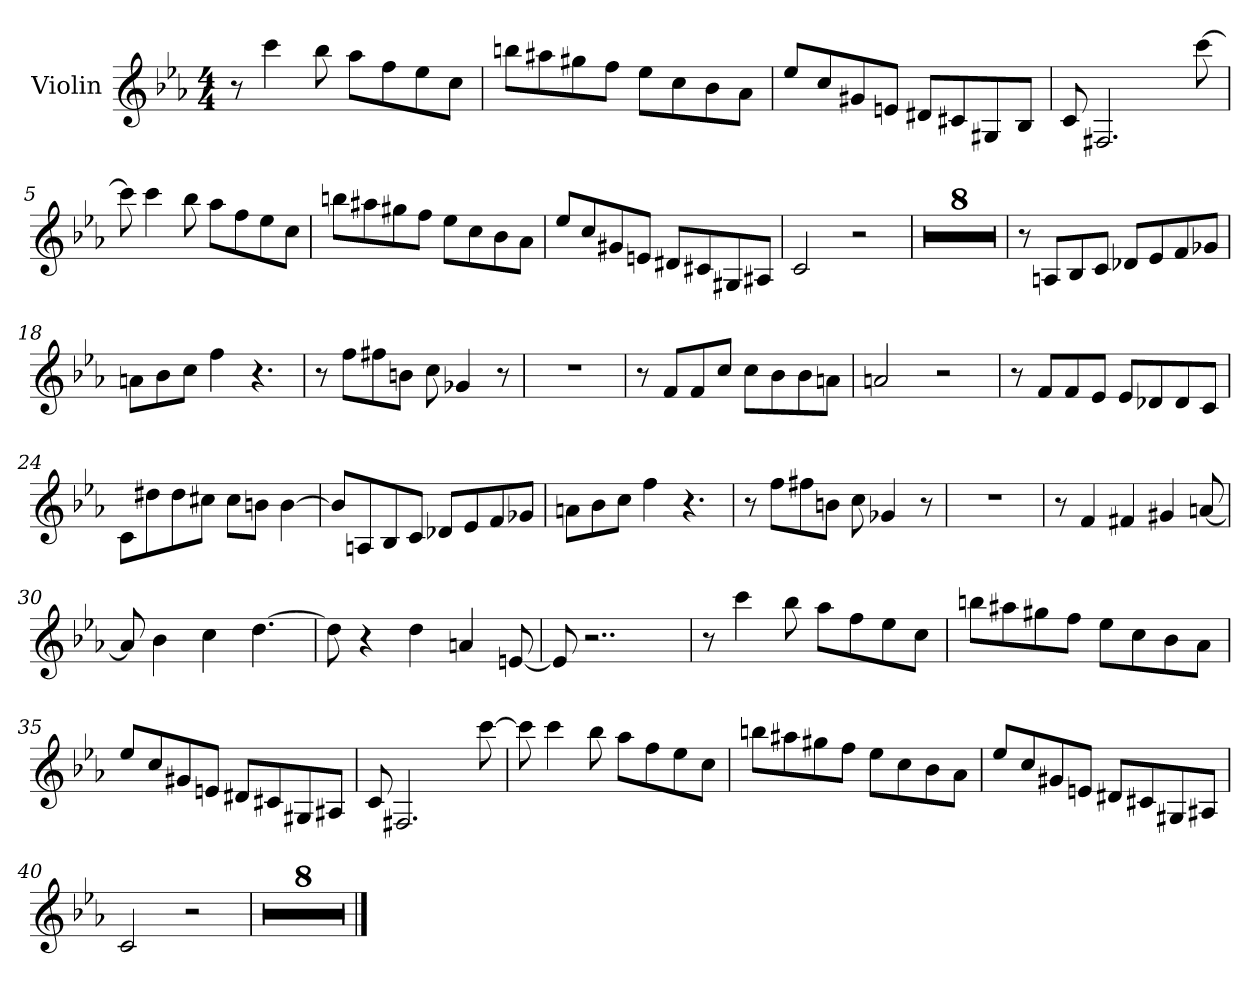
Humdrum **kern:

**kern
*part1
*staff1
*I"Violin
*I'Vln
*clefG2
*k[b-e-a-]
*E-:
*M4/4
=1
8r
4ccc\
8bb-\
8aa-\L
8ff\
8ee-\
8cc\J
=2
8bbn\L
8aa#X\
8gg#X\
8ff\J
8ee-\L
8cc\
8b-\
8a-\J
=3
8ee-/L
8cc/
8g#X/
8en/J
8d#X/L
8c#X/
8G#X/
8B-/J
=4
8c/
2.F#X/
[8ccc\
!!LO:LB:g=z
=5
8ccc\]
4ccc\
8bb-\
8aa-\L
8ff\
8ee-\
8cc\J
=6
8bbn\L
8aa#X\
8gg#X\
8ff\J
8ee-\L
8cc\
8b-\
8a-\J
=7
8ee-/L
8cc/
8g#X/
8en/J
8d#X/L
8c#X/
8G#X/
8A#X/J
=8
2c/
2r
!!LO:LB:g=z
=9
1r
=10
1r
=11
1r
=12
1r
=13
1r
=14
1r
=15
1r
=16
1r
!!LO:LB:g=z
=17
8r
8An/L
8B-/
8c/J
8d-X/L
8e-/
8f/
8g-X/J
=18
8an\L
8b-\
8cc\J
4ff\
4.r
=19
8r
8ff\L
8ff#X\
8bn\J
8cc\
4g-X/
8r
=20
1r
!!LO:LB:g=z
=21
8r
8f/L
8f/
8cc/J
8cc\L
8b-\
8b-\
8an\J
=22
2an/
2r
=23
8r
8f/L
8f/
8e-/J
8e-/L
8d-X/
8d-/
8c/J
=24
8c\L
8dd#X\
8dd#\
8cc#X\J
8cc#\L
8bn\J
[4b\
!!LO:LB:g=z
=25
8b/L]
8An/
8B-/
8c/J
8d-X/L
8e-/
8f/
8g-X/J
=26
8an\L
8b-\
8cc\J
4ff\
4.r
=27
8r
8ff\L
8ff#X\
8bn\J
8cc\
4g-X/
8r
=28
1r
!!LO:LB:g=z
=29
8r
4f/
4f#X/
4g#X/
[8an/
=30
8a/]
4b-\
4cc\
[4.dd\
=31
8dd\]
4r
4dd\
4an/
[8en/
=32
8e/]
2..r
!!LO:LB:g=z
=33
8r
4ccc\
8bb-\
8aa-\L
8ff\
8ee-\
8cc\J
=34
8bbn\L
8aa#X\
8gg#X\
8ff\J
8ee-\L
8cc\
8b-\
8a-\J
=35
8ee-/L
8cc/
8g#X/
8en/J
8d#X/L
8c#X/
8G#X/
8A#X/J
=36
8c/
2.F#X/
[8ccc\
!!LO:LB:g=z
=37
8ccc\]
4ccc\
8bb-\
8aa-\L
8ff\
8ee-\
8cc\J
=38
8bbn\L
8aa#X\
8gg#X\
8ff\J
8ee-\L
8cc\
8b-\
8a-\J
=39
8ee-/L
8cc/
8g#X/
8en/J
8d#X/L
8c#X/
8G#X/
8A#X/J
=40
2c/
2r
!!LO:LB:g=z
=41
1r
=42
1r
=43
1r
=44
1r
=45
1r
=46
1r
=47
1r
=48
1r
==
*-
